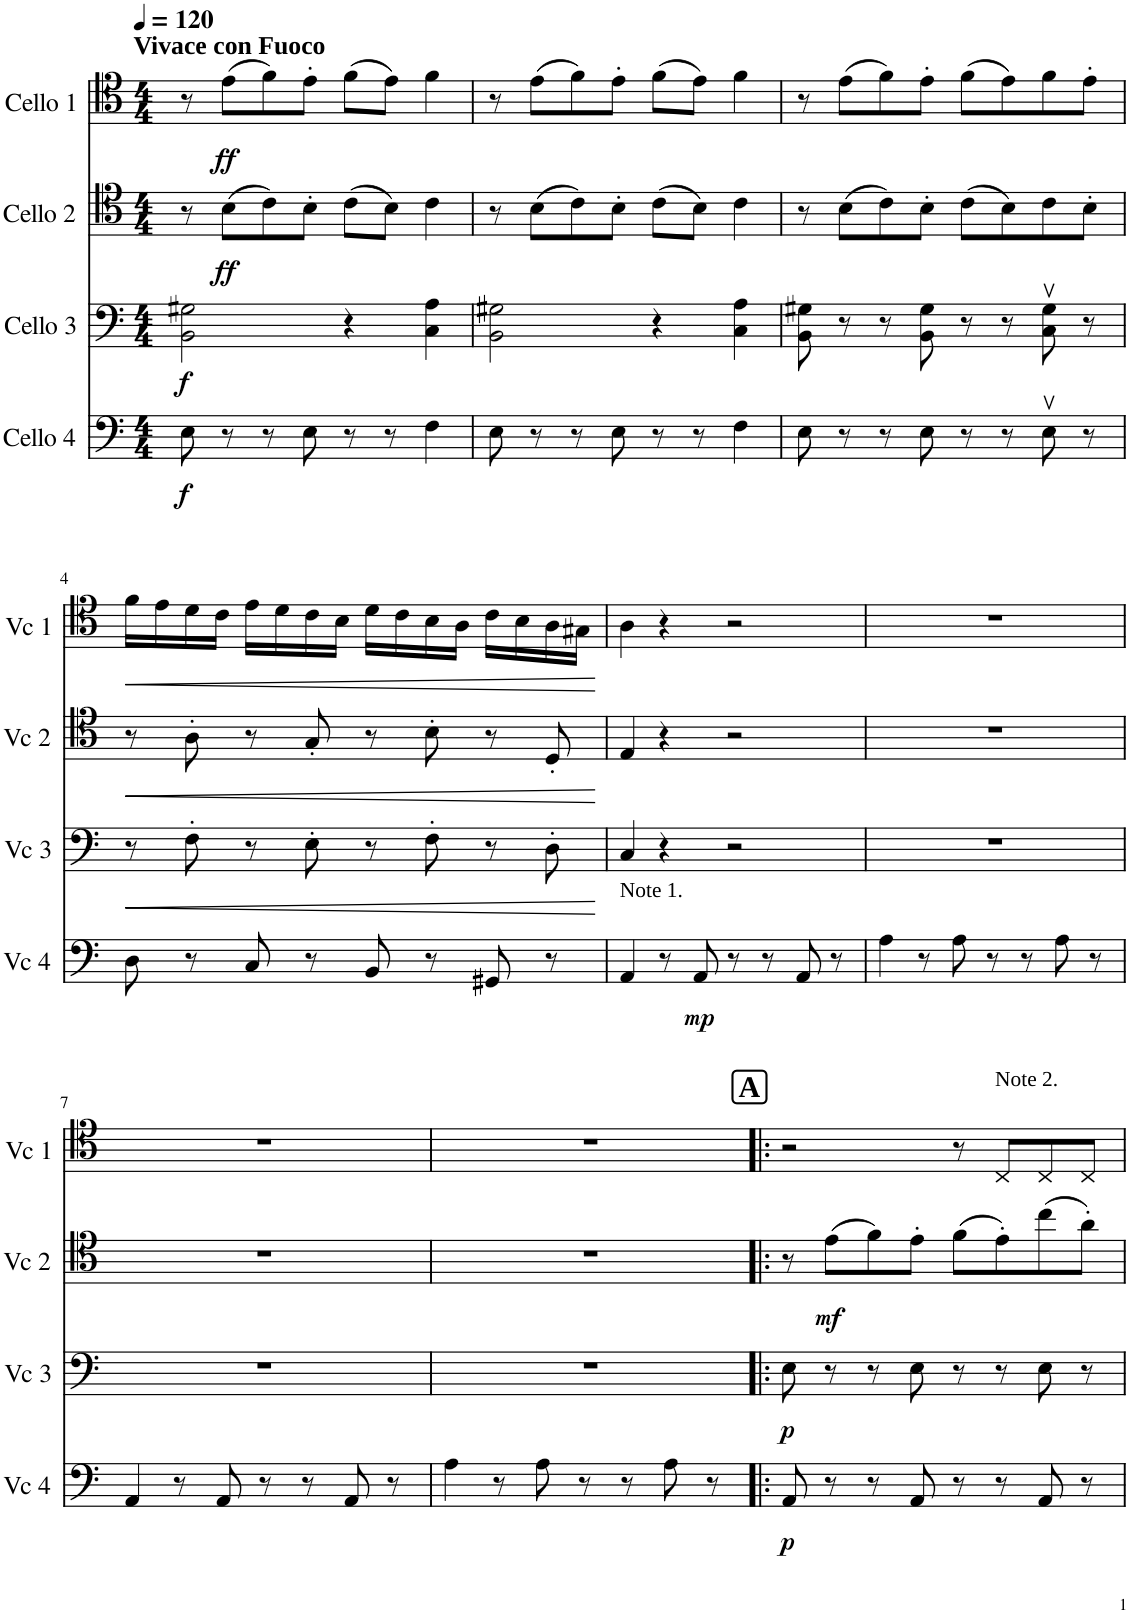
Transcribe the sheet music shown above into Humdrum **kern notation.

**kern	**dynam	**kern	**dynam	**kern	**dynam	**kern	**dynam
*part4	*part4	*part3	*part3	*part2	*part2	*part1	*part1
*staff4	*staff4	*staff3	*staff3	*staff2	*staff2	*staff1	*staff1
*I"Cello 4	*	*I"Cello 3	*	*I"Cello 2	*	*I"Cello 1	*
*clefF4	*	*clefF4	*	*clefC4	*	*clefC4	*
*k[]	*	*k[]	*	*k[]	*	*k[]	*
*M4/4	*	*M4/4	*	*M4/4	*	*M4/4	*
*MM120	*	*MM120	*	*MM120	*	*MM120	*
=1	=1	=1	=1	=1	=1	=1	=1
!	!	!	!	!	!	!LO:TX:a:B:t=Vivace con Fuoco	!
!	!LO:DY:b	!	!LO:DY:b	!	!	!	!
8E\	f	2BB\ 2G#X\	f	8r	.	8r	.
!	!	!	!	!	!LO:DY:b	!	!LO:DY:b
8r	.	.	.	(8B\L	ff	(8e\L	ff
8r	.	.	.	8c\)	.	8f\)	.
8E\	.	.	.	8B'\J	.	8e'\J	.
8r	.	4r	.	(8c\L	.	(8f\L	.
8r	.	.	.	8B\J)	.	8e\J)	.
4F\	.	4C\ 4A\	.	4c\	.	4f\	.
=2	=2	=2	=2	=2	=2	=2	=2
8E\	.	2BB\ 2G#X\	.	8r	.	8r	.
8r	.	.	.	(8B\L	.	(8e\L	.
8r	.	.	.	8c\)	.	8f\)	.
8E\	.	.	.	8B'\J	.	8e'\J	.
8r	.	4r	.	(8c\L	.	(8f\L	.
8r	.	.	.	8B\J)	.	8e\J)	.
4F\	.	4C\ 4A\	.	4c\	.	4f\	.
=3	=3	=3	=3	=3	=3	=3	=3
8E\	.	8BB\ 8G#X\	.	8r	.	8r	.
8r	.	8r	.	(8B\L	.	(8e\L	.
8r	.	8r	.	8c\)	.	8f\)	.
8E\	.	8BB\ 8G#\	.	8B'\J	.	8e'\J	.
8r	.	8r	.	(8c\L	.	(8f\L	.
8r	.	8r	.	8B\)	.	8e\)	.
8Ev\	.	8C\v 8G#\v	.	8c\	.	8f\	.
8r	.	8r	.	8B'\J	.	8e'\J	.
!!LO:LB:g=z
=4	=4	=4	=4	=4	=4	=4	=4
!	!	!	!LO:HP:b	!	!LO:HP:b	!	!LO:HP:b
8D\	.	8r	<	8r	<	16f\LL	<
.	.	.	.	.	.	16e\	.
8r	.	8F'\	.	8A'\	.	16d\	.
.	.	.	.	.	.	16c\JJ	.
8C/	.	8r	.	8r	.	16e\LL	.
.	.	.	.	.	.	16d\	.
8r	.	8E'\	.	8G'/	.	16c\	.
.	.	.	.	.	.	16B\JJ	.
8BB/	.	8r	.	8r	.	16d\LL	.
.	.	.	.	.	.	16c\	.
8r	.	8F'\	.	8B'\	.	16B\	.
.	.	.	.	.	.	16A\JJ	.
8GG#X/	.	8r	.	8r	.	16c\LL	.
.	.	.	.	.	.	16B\	.
8r	.	8D'\	.	8D'/	.	16A\	.
.	.	.	.	.	.	16G#X\JJ	.
.	.	.	[	.	[	.	[
=5	=5	=5	=5	=5	=5	=5	=5
!LO:TX:a:t=Note 1.	!	!	!	!	!	!	!
4AA/	.	4C/	.	4E/	.	4A\	.
8r	.	4r	.	4r	.	4r	.
!	!LO:DY:b	!	!	!	!	!	!
8AA/	mp	.	.	.	.	.	.
8r	.	2r	.	2r	.	2r	.
8r	.	.	.	.	.	.	.
8AA/	.	.	.	.	.	.	.
8r	.	.	.	.	.	.	.
=6	=6	=6	=6	=6	=6	=6	=6
4A\	.	1r	.	1r	.	1r	.
8r	.	.	.	.	.	.	.
8A\	.	.	.	.	.	.	.
8r	.	.	.	.	.	.	.
8r	.	.	.	.	.	.	.
8A\	.	.	.	.	.	.	.
8r	.	.	.	.	.	.	.
!!LO:LB:g=z
=7	=7	=7	=7	=7	=7	=7	=7
4AA/	.	1r	.	1r	.	1r	.
8r	.	.	.	.	.	.	.
8AA/	.	.	.	.	.	.	.
8r	.	.	.	.	.	.	.
8r	.	.	.	.	.	.	.
8AA/	.	.	.	.	.	.	.
8r	.	.	.	.	.	.	.
=8	=8	=8	=8	=8	=8	=8	=8
4A\	.	1r	.	1r	.	1r	.
8r	.	.	.	.	.	.	.
8A\	.	.	.	.	.	.	.
8r	.	.	.	.	.	.	.
8r	.	.	.	.	.	.	.
8A\	.	.	.	.	.	.	.
8r	.	.	.	.	.	.	.
!!LO:REH:place=s1:a:B:cj:fs=14:t=A
=9!|:	=9!|:	=9!|:	=9!|:	=9!|:	=9!|:	=9!|:	=9!|:
!	!LO:DY:b	!	!LO:DY:b	!	!	!	!
8AA/	p	8E\	p	8r	.	2r	.
!	!	!	!	!	!LO:DY:b	!	!
8r	.	8r	.	(8e\L	mf	.	.
8r	.	8r	.	8f\)	.	.	.
8AA/	.	8E\	.	8e'\J	.	.	.
8r	.	8r	.	(8f\L	.	8r	.
!	!	!	!	!	!	!LO:TX:a:t=Note 2.	!
8r	.	8r	.	8e'\)	.	8C/L	.
8AA/	.	8E\	.	(8cc\	.	8C/	.
8r	.	8r	.	8a'\J)	.	8C/J	.
=	=	=	=	=	=	=	=
*-	*-	*-	*-	*-	*-	*-	*-
